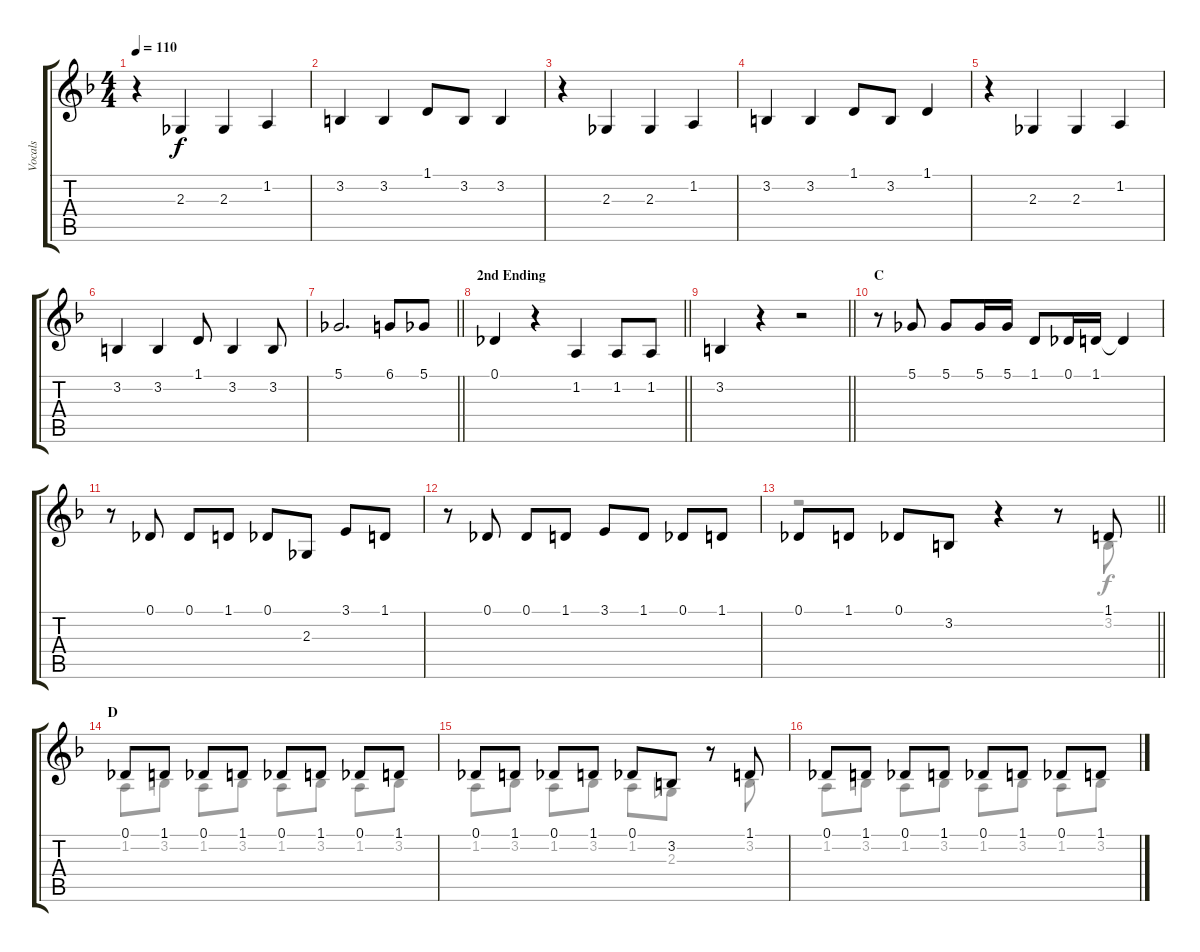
\track ("Vocals" "Vocals") {instrument lead8bassandlead}
\staff {score tabs}
\tuning (Db4 Ab3 E3 B2 Gb2 Db2) {hide}
\voice
\ts (4 4)
\tempo 110
\clef g2
\ks f
r.4{dy f} 2.3.4 2.3.4 1.2.4 |
3.2.4 3.2.4 1.1.8 3.2.8 3.2.4 |
r.4 2.3.4 2.3.4 1.2.4 |
3.2.4 3.2.4 1.1.8 3.2.8 1.1.4 |
r.4 2.3.4 2.3.4 1.2.4 |
3.2.4 3.2.4 1.1.8 3.2.4 3.2.8 |
\barLineRight lightlight
5.1.2{d} 6.1.8 5.1.8 |
\section ("" "2nd Ending")
\barLineRight lightlight
0.1.4 r.4 1.2.4 1.2.8 1.2.8 |
\barLineRight lightlight
3.2.4 r.4 r.2 |
\section ("" "C")
r.8 5.1.8 5.1.8 5.1.16 5.1.16 1.1.8 0.1.16 1.1.16 1.1{t}.4 |
r.8 0.1.8 0.1.8 1.1.8 0.1.8 2.3.8 3.1.8 1.1.8 |
r.8 0.1.8 0.1.8 1.1.8 3.1.8 1.1.8 0.1.8 1.1.8 |
\barLineRight lightlight
0.1.8 1.1.8 0.1.8 3.2.8 r.4 r.8 1.1.8 |
\section ("" "D")
0.1.8 1.1.8 0.1.8 1.1.8 0.1.8 1.1.8 0.1.8 1.1.8 |
0.1.8 1.1.8 0.1.8 1.1.8 0.1.8 3.2.8 r.8 1.1.8 |
0.1.8 1.1.8 0.1.8 1.1.8 0.1.8 1.1.8 0.1.8 1.1.8
\voice
\clef g2
\ottava regular
\simile none
\ks f
|
|
|
|
|
|
\barLineRight lightlight
|
\barLineRight lightlight
|
\barLineRight lightlight
|
|
|
|
\barLineRight lightlight
r.2 r.4 r.8 3.2.8 |
1.2.8 3.2.8 1.2.8 3.2.8 1.2.8 3.2.8 1.2.8 3.2.8 |
1.2.8 3.2.8 1.2.8 3.2.8 1.2.8 2.3.8 r.8 3.2.8 |
1.2.8 3.2.8 1.2.8 3.2.8 1.2.8 3.2.8 1.2.8 3.2.8
